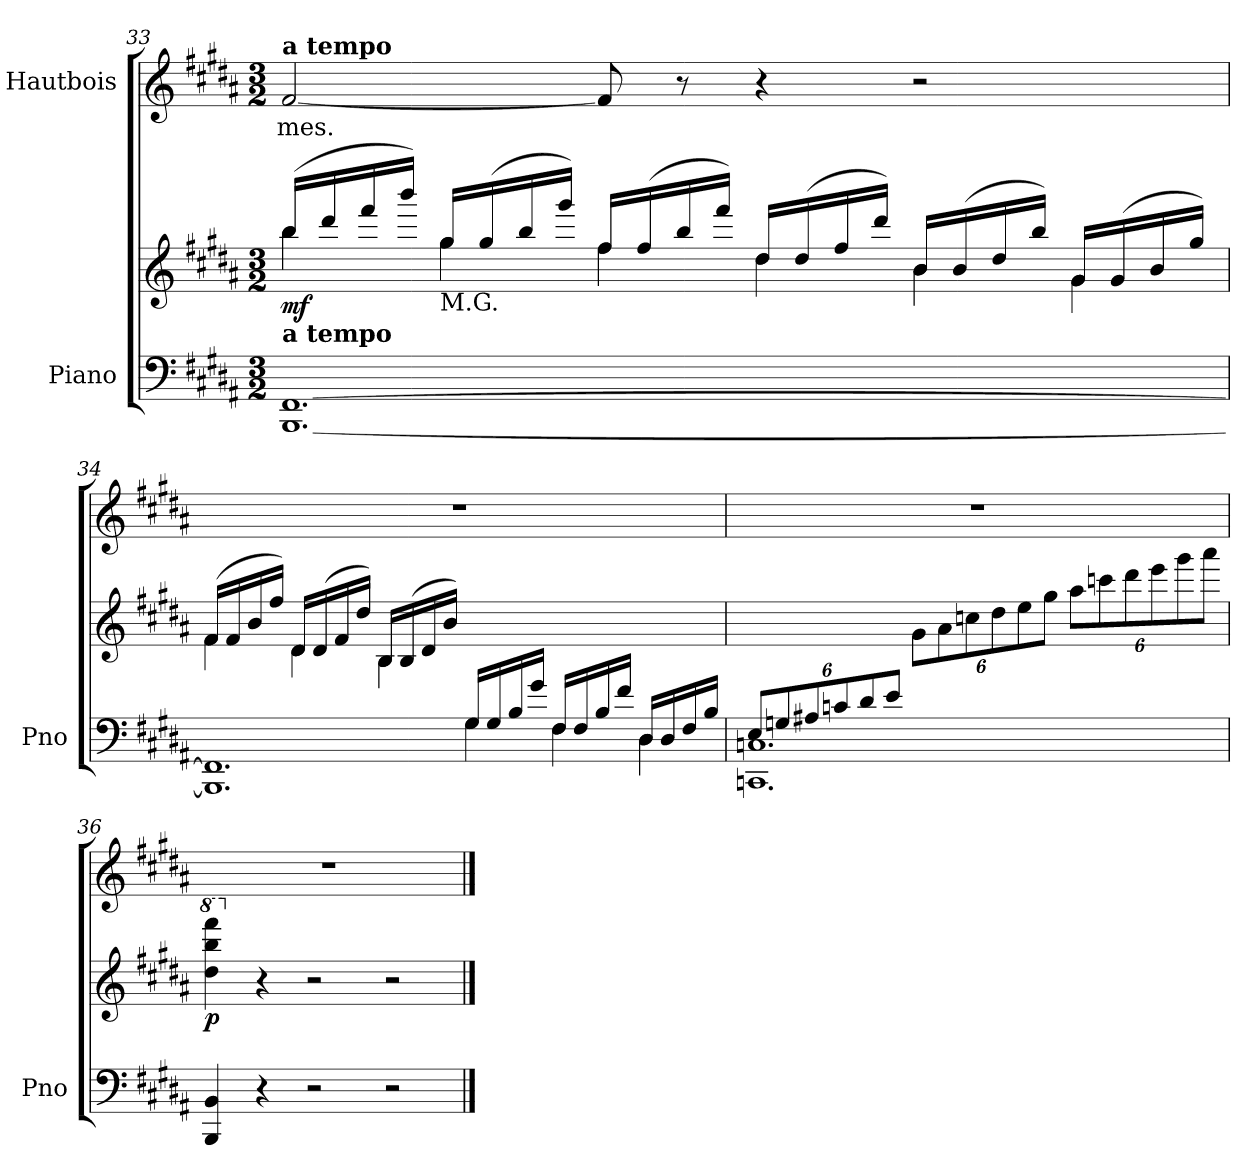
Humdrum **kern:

**kern	**kern	**dynam	**kern	**text
*part2	*part2	*part2	*part1	*part1
*staff3	*staff2	*staff2/3	*staff1	*staff1
*I"Piano	*	*	*I"Hautbois	*
*I'Pno	*	*	*	*
*clefF4	*clefG2	*	*clefG2	*
*k[f#c#g#d#a#]	*k[f#c#g#d#a#]	*	*k[f#c#g#d#a#]	*
*M3/2	*M3/2	*	*M3/2	*
=33	=33	=33	=33	=33
*	*^	*	*	*
!	!	!	!	!LO:TX:a:B:t=a tempo	!
!	!LO:TX:b:B:t=a tempo	!	!	!	!
!	!	!	!LO:DY:b	!	!LO:LY:b
[1.BBB [1.FF#	(>16bb/LL	4bb\	mf	[2f#/	-mes.
.	16ddd#/	.	.	.	.
.	16fff#/	.	.	.	.
.	16bbb/JJ)	.	.	.	.
!	!LO:TX:b:t=M.G.	!	!	!	!
.	16gg#/LL	4gg#\	.	.	.
.	(>16gg#/	.	.	.	.
.	16bb/	.	.	.	.
.	16ggg#/JJ)	.	.	.	.
.	16ff#/LL	4ff#\	.	8f#/]	.
.	(>16ff#/	.	.	.	.
.	16bb/	.	.	8r	.
.	16fff#/JJ)	.	.	.	.
.	16dd#/LL	4dd#\	.	4r	.
.	(>16dd#/	.	.	.	.
.	16ff#/	.	.	.	.
.	16ddd#/JJ)	.	.	.	.
.	16b/LL	4b\	.	2r	.
.	(>16b/	.	.	.	.
.	16dd#/	.	.	.	.
.	16bb/JJ)	.	.	.	.
.	16g#/LL	4g#\	.	.	.
.	(>16g#/	.	.	.	.
.	16b/	.	.	.	.
.	16gg#/JJ)	.	.	.	.
!!LO:LB:g=z
=34	=34	=34	=34	=34	=34
*^	*	*	*	*	*
*	*^	*	*	*	*	*
2.ryy	2.ryy	1.BBB] 1.FF#]	(>16f#/LL	4f#\	.	1.r	.
.	.	.	16f#/	.	.	.	.
.	.	.	16b/	.	.	.	.
.	.	.	16ff#/JJ)	.	.	.	.
.	.	.	16d#/LL	4d#\	.	.	.
.	.	.	(>16d#/	.	.	.	.
.	.	.	16f#/	.	.	.	.
.	.	.	16dd#/JJ)	.	.	.	.
.	.	.	16B/LL	4B\	.	.	.
.	.	.	(>16B/	.	.	.	.
.	.	.	16d#/	.	.	.	.
.	.	.	16b/JJ)	.	.	.	.
16G#/LL	4G#\	.	2.ryy	2.ryy	.	.	.
16G#/	.	.	.	.	.	.	.
16B/	.	.	.	.	.	.	.
16g#/JJ	.	.	.	.	.	.	.
16F#/LL	4F#\	.	.	.	.	.	.
16F#/	.	.	.	.	.	.	.
16B/	.	.	.	.	.	.	.
16f#/JJ	.	.	.	.	.	.	.
16D#/LL	4D#\	.	.	.	.	.	.
16D#/	.	.	.	.	.	.	.
16F#/	.	.	.	.	.	.	.
16B/JJ	.	.	.	.	.	.	.
*	*v	*v	*	*	*	*	*
*	*	*v	*v	*	*	*
=35	=35	=35	=35	=35	=35
(>12E/L	1.CCn 1.Cn	2ryy	.	1.r	.
12Gn/	.	.	.	.	.
12A#X/	.	.	.	.	.
12cn/	.	.	.	.	.
12d#/	.	.	.	.	.
12e/J	.	.	.	.	.
1ryy	.	12g#\L	.	.	.
.	.	12a#\	.	.	.
.	.	12ccn\	.	.	.
.	.	12dd#\	.	.	.
.	.	12ee\	.	.	.
.	.	12gg#\J	.	.	.
.	.	12aa#\L	.	.	.
.	.	12cccn\	.	.	.
.	.	12ddd#\	.	.	.
.	.	12eee\	.	.	.
.	.	12ggg#\	.	.	.
.	.	12aaa#\J)	.	.	.
*v	*v	*	*	*	*
=36	=36	=36	=36	=36
*	*8va	*	*	*
!	!	!LO:DY:b	!	!
4BBB/ 4BB/	4ddd#\ 4bbb\ 4ffff#\	p	1.r	.
*	*X8va	*	*	*
4r	4r	.	.	.
2r	2r	.	.	.
2r	2r	.	.	.
==	==	==	==	==
*-	*-	*-	*-	*-
